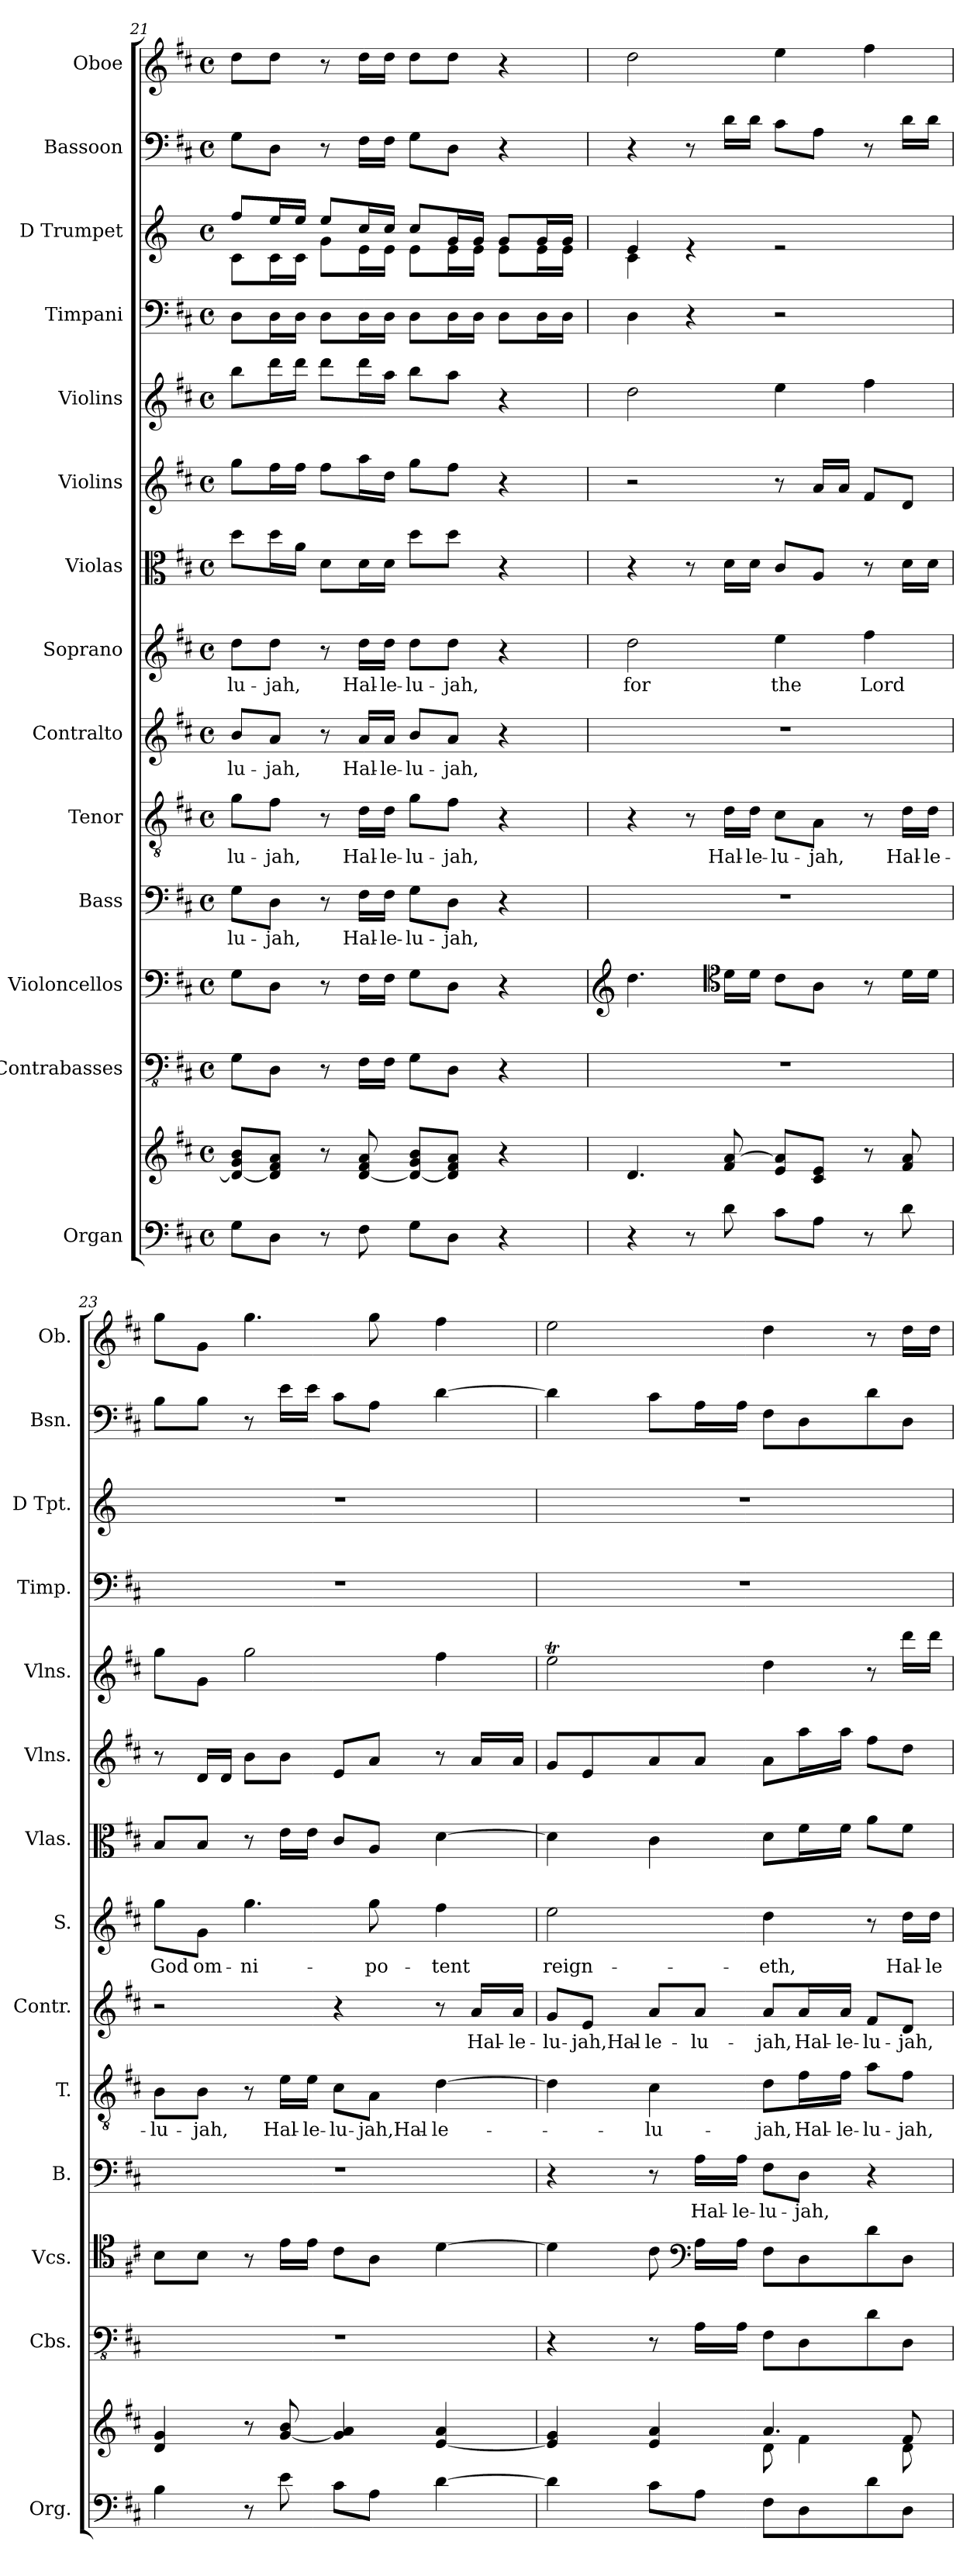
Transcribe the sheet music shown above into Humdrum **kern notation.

**kern	**kern	**kern	**kern	**kern	**text	**kern	**text	**kern	**text	**kern	**text	**kern	**kern	**kern	**kern	**kern	**kern	**kern
*part14	*part14	*part13	*part12	*part11	*part11	*part10	*part10	*part9	*part9	*part8	*part8	*part7	*part6	*part5	*part4	*part3	*part2	*part1
*staff15	*staff14	*staff13	*staff12	*staff11	*staff11	*staff10	*staff10	*staff9	*staff9	*staff8	*staff8	*staff7	*staff6	*staff5	*staff4	*staff3	*staff2	*staff1
*I"Organ	*	*I"Contrabasses	*I"Violoncellos	*I"Bass	*	*I"Tenor	*	*I"Contralto	*	*I"Soprano	*	*I"Violas	*I"Violins	*I"Violins	*I"Timpani	*I"D Trumpet	*I"Bassoon	*I"Oboe
*I'Org.	*	*I'Cbs.	*I'Vcs.	*I'B.	*	*I'T.	*	*I'Contr.	*	*I'S.	*	*I'Vlas.	*I'Vlns.	*I'Vlns.	*I'Timp.	*I'D Tpt.	*I'Bsn.	*I'Ob.
*clefF4	*clefG2	*clefFv4	*clefF4	*clefF4	*	*clefGv2	*	*clefG2	*	*clefG2	*	*clefC3	*clefG2	*clefG2	*clefF4	*clefG2	*clefF4	*clefG2
*	*	*	*	*	*	*	*	*	*	*	*	*	*	*	*	*ITrd-1c-2	*	*
*k[f#c#]	*k[f#c#]	*k[f#c#]	*k[f#c#]	*k[f#c#]	*	*k[f#c#]	*	*k[f#c#]	*	*k[f#c#]	*	*k[f#c#]	*k[f#c#]	*k[f#c#]	*k[f#c#]	*k[f#c#]	*k[f#c#]	*k[f#c#]
*M4/4	*M4/4	*M4/4	*M4/4	*M4/4	*	*M4/4	*	*M4/4	*	*M4/4	*	*M4/4	*M4/4	*M4/4	*M4/4	*M4/4	*M4/4	*M4/4
*met(c)	*met(c)	*met(c)	*met(c)	*met(c)	*	*met(c)	*	*met(c)	*	*met(c)	*	*met(c)	*met(c)	*met(c)	*met(c)	*met(c)	*met(c)	*met(c)
=21	=21	=21	=21	=21	=21	=21	=21	=21	=21	=21	=21	=21	=21	=21	=21	=21	=21	=21
*	*	*	*	*	*	*	*	*	*	*	*	*	*	*	*	*^	*	*
8G\L	8d/_ 8g/ 8b/L	8GG\L	8G\L	8G\L	-lu-	8g\L	-lu-	8b/L	-lu-	8dd\L	-lu-	8dd\L	8gg\L	8bb\L	8D\L	8gg/L	8d\L	8G\L	8dd\L
8D\J	8d/] 8f#/ 8a/J	8DD\J	8D\J	8D\J	-jah,	8f#\J	-jah,	8a/J	-jah,	8dd\J	-jah,	16dd\L	16ff#\L	16ddd\L	16D\L	16ff#/L	16d\L	8D\J	8dd\J
.	.	.	.	.	.	.	.	.	.	.	.	16a\JJ	16ff#\JJ	16ddd\JJ	16D\JJ	16ff#/JJ	16d\JJ	.	.
8r	8r	8r	8r	8r	.	8r	.	8r	.	8r	.	8d\L	8ff#\L	8ddd\L	8D\L	8ff#/L	8a\L	8r	8r
8F#\	[8d/ 8f#/ 8a/	16FF#\LL	16F#\LL	16F#\LL	Hal-	16d\LL	Hal-	16a/LL	Hal-	16dd\LL	Hal-	16d\L	16aa\L	16ddd\L	16D\L	16dd/L	16f#\L	16F#\LL	16dd\LL
.	.	16FF#\JJ	16F#\JJ	16F#\JJ	-le-	16d\JJ	-le-	16a/JJ	-le-	16dd\JJ	-le-	16d\JJ	16dd\JJ	16aa\JJ	16D\JJ	16dd/JJ	16f#\JJ	16F#\JJ	16dd\JJ
8G\L	8d/_ 8g/ 8b/L	8GG\L	8G\L	8G\L	-lu-	8g\L	-lu-	8b/L	-lu-	8dd\L	-lu-	8dd\L	8gg\L	8bb\L	8D\L	8dd/L	8f#\L	8G\L	8dd\L
8D\J	8d/] 8f#/ 8a/J	8DD\J	8D\J	8D\J	-jah,	8f#\J	-jah,	8a/J	-jah,	8dd\J	-jah,	8dd\J	8ff#\J	8aa\J	16D\L	16a/L	16f#\L	8D\J	8dd\J
.	.	.	.	.	.	.	.	.	.	.	.	.	.	.	16D\JJ	16a/JJ	16f#\JJ	.	.
4r	4r	4r	4r	4r	.	4r	.	4r	.	4r	.	4r	4r	4r	8D\L	8a/L	8f#\L	4r	4r
.	.	.	.	.	.	.	.	.	.	.	.	.	.	.	16D\L	16a/L	16f#\L	.	.
.	.	.	.	.	.	.	.	.	.	.	.	.	.	.	16D\JJ	16a/JJ	16f#\JJ	.	.
!!LO:PB:g=z
=22	=22	=22	=22	=22	=22	=22	=22	=22	=22	=22	=22	=22	=22	=22	=22	=22	=22	=22	=22
*	*	*	*clefG2	*	*	*	*	*	*	*	*	*	*	*	*	*	*	*	*
4r	4.d/	1r	4.dd\	1r	.	4r	.	1r	.	2dd\	for	4r	2r	2dd\	4D\	4f#/	4d\	4r	2dd\
8r	.	.	.	.	.	8r	.	.	.	.	.	8r	.	.	4r	4re	2.ryy	8r	.
*	*	*	*clefC4	*	*	*	*	*	*	*	*	*	*	*	*	*	*	*	*
8d\	8f#/ [8a/	.	16d\LL	.	.	16d\LL	Hal-	.	.	.	.	16d\LL	.	.	.	.	.	16d\LL	.
.	.	.	16d\JJ	.	.	16d\JJ	-le-	.	.	.	.	16d\JJ	.	.	.	.	.	16d\JJ	.
8c#\L	8e/ 8a/]L	.	8c#\L	.	.	8c#\L	-lu-	.	.	4ee\	the	8c#/L	8r	4ee\	2r	2re	.	8c#\L	4ee\
8A\J	8c#/ 8e/J	.	8A\J	.	.	8A\J	-jah,	.	.	.	.	8A/J	16a/LL	.	.	.	.	8A\J	.
.	.	.	.	.	.	.	.	.	.	.	.	.	16a/JJ	.	.	.	.	.	.
8r	8r	.	8r	.	.	8r	.	.	.	4ff#\	Lord	8r	8f#/L	4ff#\	.	.	.	8r	4ff#\
8d\	8f#/ 8a/	.	16d\LL	.	.	16d\LL	Hal-	.	.	.	.	16d\LL	8d/J	.	.	.	.	16d\LL	.
.	.	.	16d\JJ	.	.	16d\JJ	-le-	.	.	.	.	16d\JJ	.	.	.	.	.	16d\JJ	.
*	*	*	*	*	*	*	*	*	*	*	*	*	*	*	*	*v	*v	*	*
=23	=23	=23	=23	=23	=23	=23	=23	=23	=23	=23	=23	=23	=23	=23	=23	=23	=23	=23
4B\	4d/ 4g/	1r	8B\L	1r	.	8B\L	-lu-	2r	.	8gg\L	God	8B/L	8r	8gg\L	1r	1r	8B\L	8gg\L
.	.	.	8B\J	.	.	8B\J	-jah,	.	.	8g\J	om-	8B/J	16d/LL	8g\J	.	.	8B\J	8g\J
.	.	.	.	.	.	.	.	.	.	.	.	.	16d/JJ	.	.	.	.	.
8r	8r	.	8r	.	.	8r	.	.	.	4.gg\	-ni-	8r	8b\L	2gg\	.	.	8r	4.gg\
8e\	[8g/ 8b/	.	16e\LL	.	.	16e\LL	Hal-	.	.	.	.	16e\LL	8b\J	.	.	.	16e\LL	.
.	.	.	16e\JJ	.	.	16e\JJ	-le-	.	.	.	.	16e\JJ	.	.	.	.	16e\JJ	.
8c#\L	4g/] 4a/	.	8c#\L	.	.	8c#\L	-lu-	4r	.	.	.	8c#/L	8e/L	.	.	.	8c#\L	.
8A\J	.	.	8A\J	.	.	8A\J	-jah,Hal-	.	.	8gg\	-po-	8A/J	8a/J	.	.	.	8A\J	8gg\
[4d\	[4e/ 4a/	.	[4d\	.	.	[4d\	-le-	8r	.	4ff#\	-tent	[4d\	8r	4ff#\	.	.	[4d\	4ff#\
.	.	.	.	.	.	.	.	16a/LL	Hal-	.	.	.	16a/LL	.	.	.	.	.
.	.	.	.	.	.	.	.	16a/JJ	-le-	.	.	.	16a/JJ	.	.	.	.	.
=24	=24	=24	=24	=24	=24	=24	=24	=24	=24	=24	=24	=24	=24	=24	=24	=24	=24	=24
*	*^	*	*	*	*	*	*	*	*	*	*	*	*	*	*	*	*	*
4d\]	4e/] 4g/	2ryy	4r	4d\]	4r	.	4d\]	.	8g/L	-lu-	2ee\	reign-	4d\]	8g/L	2eeT\	1r	1r	4d\]	2ee\
.	.	.	.	.	.	.	.	.	8e/J	-jah,Hal-	.	.	.	8e/	.	.	.	.	.
8c#\L	4e/ 4a/	.	8r	8c#\	8r	.	4c#\	-lu-	8a/L	-le-	.	.	4c#\	8a/	.	.	.	8c#\L	.
*	*	*	*	*clefF4	*	*	*	*	*	*	*	*	*	*	*	*	*	*	*
8A\J	.	.	16AA\LL	16A\LL	16A\LL	Hal-	.	.	8a/J	-lu-	.	.	.	8a/J	.	.	.	16A\L	.
.	.	.	16AA\JJ	16A\JJ	16A\JJ	-le-	.	.	.	.	.	.	.	.	.	.	.	16A\JJ	.
8F#\L	4.a/	8d\	8FF#\L	8F#\L	8F#\L	-lu-	8d\L	-jah,	8a/L	-jah,	4dd\	-eth,	8d\L	8a\L	4dd\	.	.	8F#\L	4dd\
8D\	.	4f#\	8DD\	8D\	8D\J	-jah,-	16f#\L	Hal-	16a/L	Hal-	.	.	16f#\L	16aa\L	.	.	.	8D\	.
.	.	.	.	.	.	.	16f#\JJ	-le-	16a/JJ	-le-	.	.	16f#\JJ	16aa\JJ	.	.	.	.	.
8d\	.	.	8D\	8d\	4r	.	8a\L	-lu-	8f#/L	-lu-	8r	.	8a\L	8ff#\L	8r	.	.	8d\	8r
8D\J	8f#/	8d\	8DD\J	8D\J	.	.	8f#\J	-jah,	8d/J	-jah,	16dd\LL	Hal-	8f#\J	8dd\J	16ddd\LL	.	.	8D\J	16dd\LL
.	.	.	.	.	.	.	.	.	.	.	16dd\JJ	-le-	.	.	16ddd\JJ	.	.	.	16dd\JJ
*	*v	*v	*	*	*	*	*	*	*	*	*	*	*	*	*	*	*	*	*
=	=	=	=	=	=	=	=	=	=	=	=	=	=	=	=	=	=	=
*-	*-	*-	*-	*-	*-	*-	*-	*-	*-	*-	*-	*-	*-	*-	*-	*-	*-	*-
